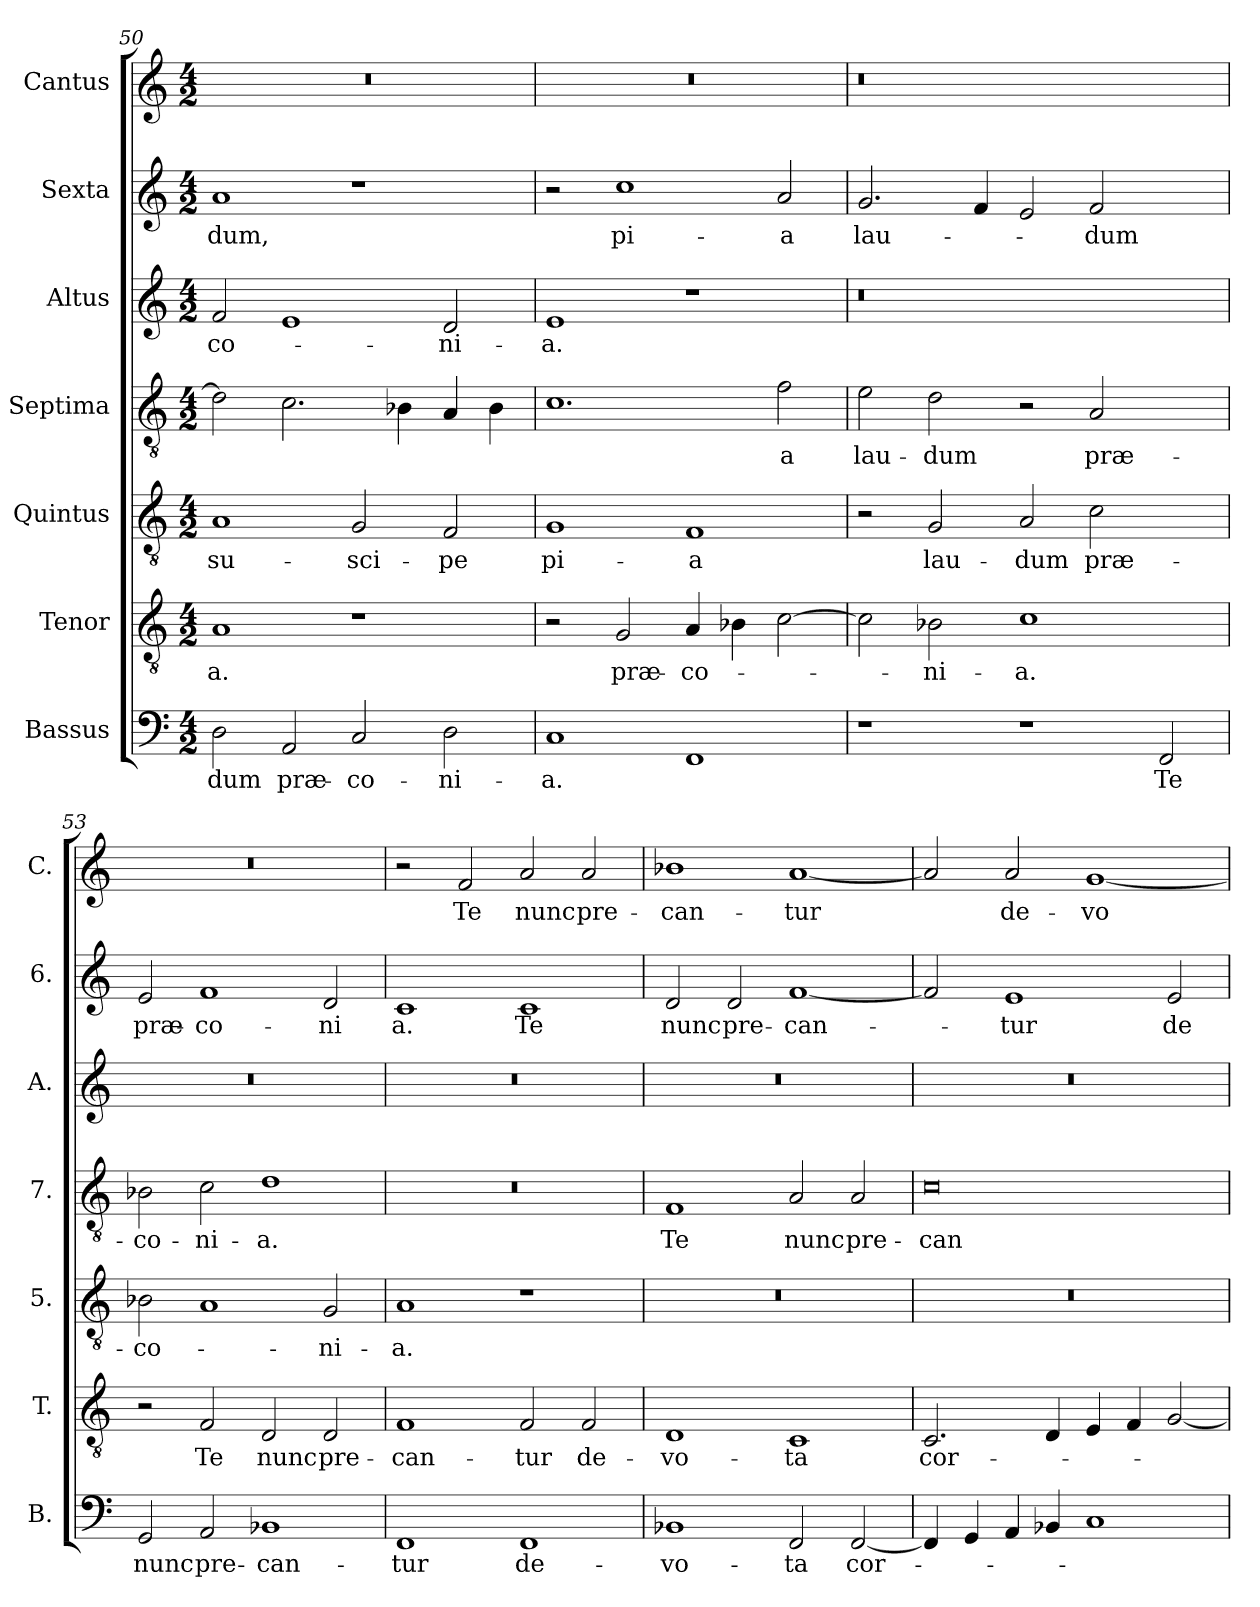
**kern	**text	**kern	**text	**kern	**text	**kern	**text	**kern	**text	**kern	**text	**kern	**text
*part7	*part7	*part6	*part6	*part5	*part5	*part4	*part4	*part3	*part3	*part2	*part2	*part1	*part1
*staff7	*staff7	*staff6	*staff6	*staff5	*staff5	*staff4	*staff4	*staff3	*staff3	*staff2	*staff2	*staff1	*staff1
*I"Bassus	*	*I"Tenor	*	*I"Quintus	*	*I"Septima	*	*I"Altus	*	*I"Sexta	*	*I"Cantus	*
*I'B.	*	*I'T.	*	*I'5.	*	*I'7.	*	*I'A.	*	*I'6.	*	*I'C.	*
*clefF4	*	*clefGv2	*	*clefGv2	*	*clefGv2	*	*clefG2	*	*clefG2	*	*clefG2	*
*k[]	*	*k[]	*	*k[]	*	*k[]	*	*k[]	*	*k[]	*	*k[]	*
*M4/2	*	*M4/2	*	*M4/2	*	*M4/2	*	*M4/2	*	*M4/2	*	*M4/2	*
=50	=50	=50	=50	=50	=50	=50	=50	=50	=50	=50	=50	=50	=50
!	!LO:LY:b	!	!LO:LY:b	!	!LO:LY:b	!	!	!	!LO:LY:b	!	!LO:LY:b	!	!
2D\	-dum	1A	-a.	1A	su-	2d\]	.	2f/	-co-	1a	-dum,	0r	.
!	!LO:LY:b	!	!	!	!	!	!	!	!	!	!	!	!
2AA/	præ-	.	.	.	.	2.c\	.	1e	.	.	.	.	.
!	!LO:LY:b	!	!	!	!LO:LY:b	!	!	!	!	!	!	!	!
2C/	-co-	1r	.	2G/	-sci-	.	.	.	.	1r	.	.	.
.	.	.	.	.	.	4B-X\	.	.	.	.	.	.	.
!	!LO:LY:b	!	!	!	!LO:LY:b	!	!	!	!LO:LY:b	!	!	!	!
2D\	-ni-	.	.	2F/	-pe	4A/	.	2d/	-ni-	.	.	.	.
.	.	.	.	.	.	4B-\	.	.	.	.	.	.	.
=51	=51	=51	=51	=51	=51	=51	=51	=51	=51	=51	=51	=51	=51
!	!LO:LY:b	!	!	!	!LO:LY:b	!	!	!	!LO:LY:b	!	!	!	!
1C	-a.	2r	.	1G	pi-	1.c	.	1e	-a.	2r	.	0r	.
!	!	!	!LO:LY:b	!	!	!	!	!	!	!	!LO:LY:b	!	!
.	.	2G/	præ-	.	.	.	.	.	.	1cc	pi-	.	.
!	!	!	!LO:LY:b	!	!LO:LY:b	!	!	!	!	!	!	!	!
1FF	.	4A/	-co-	1F	-a	.	.	1r	.	.	.	.	.
.	.	4B-X\	.	.	.	.	.	.	.	.	.	.	.
!	!	!	!	!	!	!	!LO:LY:b	!	!	!	!LO:LY:b	!	!
.	.	[2c\	.	.	.	2f\	-a	.	.	2a/	-a	.	.
=52	=52	=52	=52	=52	=52	=52	=52	=52	=52	=52	=52	=52	=52
!	!	!	!	!	!	!	!LO:LY:b	!	!	!	!LO:LY:b	!	!
1r	.	2c\]	.	2r	.	2e\	lau-	0r	.	2.g/	lau-	0r	.
!	!	!	!LO:LY:b	!	!LO:LY:b	!	!LO:LY:b	!	!	!	!	!	!
.	.	2B-X\	-ni-	2G/	lau-	2d\	-dum	.	.	.	.	.	.
.	.	.	.	.	.	.	.	.	.	4f/	.	.	.
!	!	!	!LO:LY:b	!	!LO:LY:b	!	!	!	!	!	!	!	!
1r	.	1c	-a.	2A/	-dum	2r	.	.	.	2e/	.	.	.
!	!	!	!	!	!LO:LY:b	!	!LO:LY:b	!	!	!	!LO:LY:b	!	!
.	.	.	.	2c\	præ-	2A/	præ-	.	.	2f/	-dum	.	.
!	!LO:LY:b	!	!	!	!	!	!	!	!	!	!	!	!
2FF/	Te	2ryy	.	2ryy	.	2ryy	.	2ryy	.	2ryy	.	2ryy	.
!!LO:PB:g=z
=53	=53	=53	=53	=53	=53	=53	=53	=53	=53	=53	=53	=53	=53
!	!LO:LY:b	!	!	!	!LO:LY:b	!	!LO:LY:b	!	!	!	!LO:LY:b	!	!
2GG/	nunc	2r	.	2B-X\	-co-	2B-X\	-co-	0r	.	2e/	præ-	0r	.
!	!LO:LY:b	!	!LO:LY:b	!	!	!	!LO:LY:b	!	!	!	!LO:LY:b	!	!
2AA/	pre-	2F/	Te	1A	.	2c\	-ni-	.	.	1f	-co-	.	.
!	!LO:LY:b	!	!LO:LY:b	!	!	!	!LO:LY:b	!	!	!	!	!	!
1BB-X	-can-	2D/	nunc	.	.	1d	-a.	.	.	.	.	.	.
!	!	!	!LO:LY:b	!	!LO:LY:b	!	!	!	!	!	!LO:LY:b	!	!
.	.	2D/	pre-	2G/	-ni-	.	.	.	.	2d/	-ni	.	.
=54	=54	=54	=54	=54	=54	=54	=54	=54	=54	=54	=54	=54	=54
!	!LO:LY:b	!	!LO:LY:b	!	!LO:LY:b	!	!	!	!	!	!LO:LY:b	!	!
1FF	-tur	1F	-can-	1A	-a.	0r	.	0r	.	1c	a.	2r	.
!	!	!	!	!	!	!	!	!	!	!	!	!	!LO:LY:b
.	.	.	.	.	.	.	.	.	.	.	.	2f/	Te
!	!LO:LY:b	!	!LO:LY:b	!	!	!	!	!	!	!	!LO:LY:b	!	!LO:LY:b
1FF	de-	2F/	-tur	1r	.	.	.	.	.	1c	Te	2a/	nunc
!	!	!	!LO:LY:b	!	!	!	!	!	!	!	!	!	!LO:LY:b
.	.	2F/	de-	.	.	.	.	.	.	.	.	2a/	pre-
=55	=55	=55	=55	=55	=55	=55	=55	=55	=55	=55	=55	=55	=55
!	!LO:LY:b	!	!LO:LY:b	!	!	!	!LO:LY:b	!	!	!	!LO:LY:b	!	!LO:LY:b
1BB-X	-vo-	1D	-vo-	0r	.	1F	Te	0r	.	2d/	nunc	1b-X	-can-
!	!	!	!	!	!	!	!	!	!	!	!LO:LY:b	!	!
.	.	.	.	.	.	.	.	.	.	2d/	pre-	.	.
!	!LO:LY:b	!	!LO:LY:b	!	!	!	!LO:LY:b	!	!	!	!LO:LY:b	!	!LO:LY:b
2FF/	-ta	1C	-ta	.	.	2A/	nunc	.	.	[1f	-can-	[1a	-tur
!	!LO:LY:b	!	!	!	!	!	!LO:LY:b	!	!	!	!	!	!
[2FF/	cor-	.	.	.	.	2A/	pre-	.	.	.	.	.	.
=56	=56	=56	=56	=56	=56	=56	=56	=56	=56	=56	=56	=56	=56
!	!	!	!LO:LY:b	!	!	!	!LO:LY:b	!	!	!	!	!	!
4FF/]	.	2.C/	cor-	0r	.	0c	-can-	0r	.	2f/]	.	2a/]	.
4GG/	.	.	.	.	.	.	.	.	.	.	.	.	.
!	!	!	!	!	!	!	!	!	!	!	!LO:LY:b	!	!LO:LY:b
4AA/	.	.	.	.	.	.	.	.	.	1e	-tur	2a/	de-
4BB-X/	.	4D/	.	.	.	.	.	.	.	.	.	.	.
!	!	!	!	!	!	!	!	!	!	!	!	!	!LO:LY:b
1C	.	4E/	.	.	.	.	.	.	.	.	.	[1g	-vo-
.	.	4F/	.	.	.	.	.	.	.	.	.	.	.
!	!	!	!	!	!	!	!	!	!	!	!LO:LY:b	!	!
.	.	[2G/	.	.	.	.	.	.	.	2e/	de-	.	.
=	=	=	=	=	=	=	=	=	=	=	=	=	=
*-	*-	*-	*-	*-	*-	*-	*-	*-	*-	*-	*-	*-	*-
